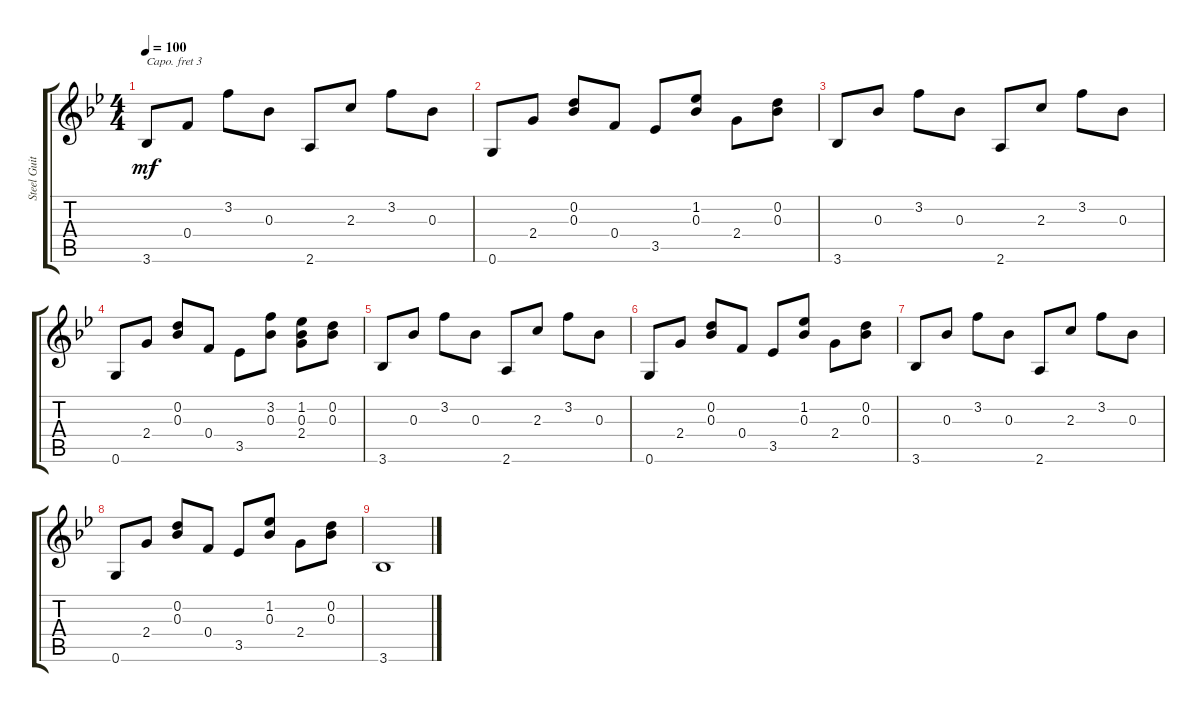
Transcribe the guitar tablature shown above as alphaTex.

\track ("Steel Guitar" "Steel Guit") {instrument acousticguitarsteel}
\staff {score tabs}
\capo 3
\tuning (E4 B3 G3 D3 A2 E2) {hide}
\ts (4 4)
\tempo 100
\clef g2
\ks bb
3.6.8{dy mf} 0.4.8 3.2.8 0.3.8 2.6.8 2.3.8 3.2.8 0.3.8 |
0.6.8 2.4.8 (0.2 0.3).8 0.4.8 3.5.8 (1.2 0.3).8 2.4.8 (0.2 0.3).8 |
3.6.8 0.3.8 3.2.8 0.3.8 2.6.8 2.3.8 3.2.8 0.3.8 |
0.6.8 2.4.8 (0.2 0.3).8 0.4.8 3.5.8 (3.2 0.3).8 (1.2 0.3 2.4).8 (0.2 0.3).8 |
3.6.8 0.3.8 3.2.8 0.3.8 2.6.8 2.3.8 3.2.8 0.3.8 |
0.6.8 2.4.8 (0.2 0.3).8 0.4.8 3.5.8 (1.2 0.3).8 2.4.8 (0.2 0.3).8 |
3.6.8 0.3.8 3.2.8 0.3.8 2.6.8 2.3.8 3.2.8 0.3.8 |
0.6.8 2.4.8 (0.2 0.3).8 0.4.8 3.5.8 (1.2 0.3).8 2.4.8 (0.2 0.3).8 |
3.6.1
